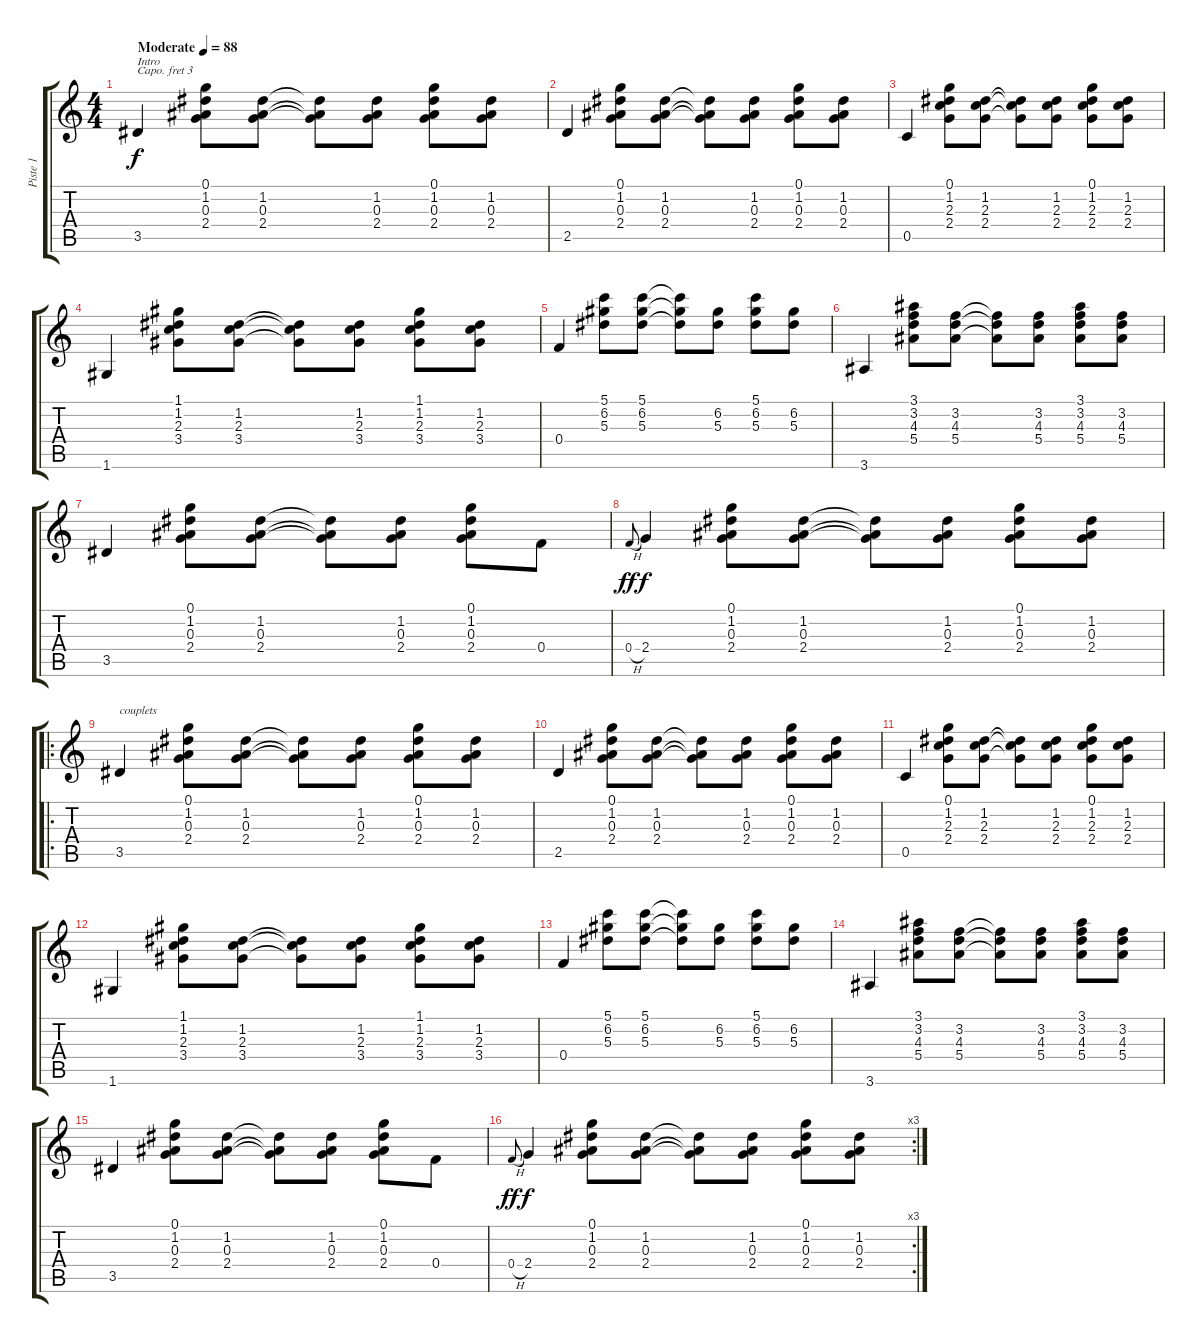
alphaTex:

\track ("Piste 1" "Piste 1") {instrument acousticguitarsteel}
\staff {score tabs}
\capo 3
\tuning (E4 B3 G3 D3 A2 E2) {hide}
\ts (4 4)
\tempo (88 "Moderate")
\clef g2
\ks c
3.5.4{txt "Intro" dy f instrument acousticguitarsteel} (0.1 1.2 0.3 2.4).8 (1.2 0.3 2.4).8 (1.2{t} 0.3{t} 2.4{t}).8 (1.2 0.3 2.4).8 (0.1 1.2 0.3 2.4).8 (1.2 0.3 2.4).8 |
2.5.4 (0.1 1.2 0.3 2.4).8 (1.2 0.3 2.4).8 (1.2{t} 0.3{t} 2.4{t}).8 (1.2 0.3 2.4).8 (0.1 1.2 0.3 2.4).8 (1.2 0.3 2.4).8 |
0.5.4 (0.1 1.2 2.3 2.4).8 (1.2 2.3 2.4).8 (1.2{t} 2.3{t} 2.4{t}).8 (1.2 2.3 2.4).8 (0.1 1.2 2.3 2.4).8 (1.2 2.3 2.4).8 |
1.6.4 (1.1 1.2 2.3 3.4).8 (1.2 2.3 3.4).8 (1.2{t} 2.3{t} 3.4{t}).8 (1.2 2.3 3.4).8 (1.1 1.2 2.3 3.4).8 (1.2 2.3 3.4).8 |
0.4.4 (5.1 6.2 5.3).8 (5.1 6.2 5.3).8 (5.1{t} 6.2{t} 5.3{t}).8 (6.2 5.3).8 (5.1 6.2 5.3).8 (6.2 5.3).8 |
3.6.4 (3.1 3.2 4.3 5.4).8 (3.2 4.3 5.4).8 (3.2{t} 4.3{t} 5.4{t}).8 (3.2 4.3 5.4).8 (3.1 3.2 4.3 5.4).8 (3.2 4.3 5.4).8 |
3.5.4 (0.1 1.2 0.3 2.4).8 (1.2 0.3 2.4).8 (1.2{t} 0.3{t} 2.4{t}).8 (1.2 0.3 2.4).8 (0.1 1.2 0.3 2.4).8 0.4.8 |
0.4{h}.8{gr onbeat dy ff} 2.4.4{dy f} (0.1 1.2 0.3 2.4).8 (1.2 0.3 2.4).8 (1.2{t} 0.3{t} 2.4{t}).8 (1.2 0.3 2.4).8 (0.1 1.2 0.3 2.4).8 (1.2 0.3 2.4).8 |
\ro
3.5.4{txt "couplets"} (0.1 1.2 0.3 2.4).8 (1.2 0.3 2.4).8 (1.2{t} 0.3{t} 2.4{t}).8 (1.2 0.3 2.4).8 (0.1 1.2 0.3 2.4).8 (1.2 0.3 2.4).8 |
2.5.4 (0.1 1.2 0.3 2.4).8 (1.2 0.3 2.4).8 (1.2{t} 0.3{t} 2.4{t}).8 (1.2 0.3 2.4).8 (0.1 1.2 0.3 2.4).8 (1.2 0.3 2.4).8 |
0.5.4 (0.1 1.2 2.3 2.4).8 (1.2 2.3 2.4).8 (1.2{t} 2.3{t} 2.4{t}).8 (1.2 2.3 2.4).8 (0.1 1.2 2.3 2.4).8 (1.2 2.3 2.4).8 |
1.6.4 (1.1 1.2 2.3 3.4).8 (1.2 2.3 3.4).8 (1.2{t} 2.3{t} 3.4{t}).8 (1.2 2.3 3.4).8 (1.1 1.2 2.3 3.4).8 (1.2 2.3 3.4).8 |
0.4.4 (5.1 6.2 5.3).8 (5.1 6.2 5.3).8 (5.1{t} 6.2{t} 5.3{t}).8 (6.2 5.3).8 (5.1 6.2 5.3).8 (6.2 5.3).8 |
3.6.4 (3.1 3.2 4.3 5.4).8 (3.2 4.3 5.4).8 (3.2{t} 4.3{t} 5.4{t}).8 (3.2 4.3 5.4).8 (3.1 3.2 4.3 5.4).8 (3.2 4.3 5.4).8 |
3.5.4 (0.1 1.2 0.3 2.4).8 (1.2 0.3 2.4).8 (1.2{t} 0.3{t} 2.4{t}).8 (1.2 0.3 2.4).8 (0.1 1.2 0.3 2.4).8 0.4.8 |
\rc 3
0.4{h}.8{gr onbeat dy ff} 2.4.4{dy f} (0.1 1.2 0.3 2.4).8 (1.2 0.3 2.4).8 (1.2{t} 0.3{t} 2.4{t}).8 (1.2 0.3 2.4).8 (0.1 1.2 0.3 2.4).8 (1.2 0.3 2.4).8
